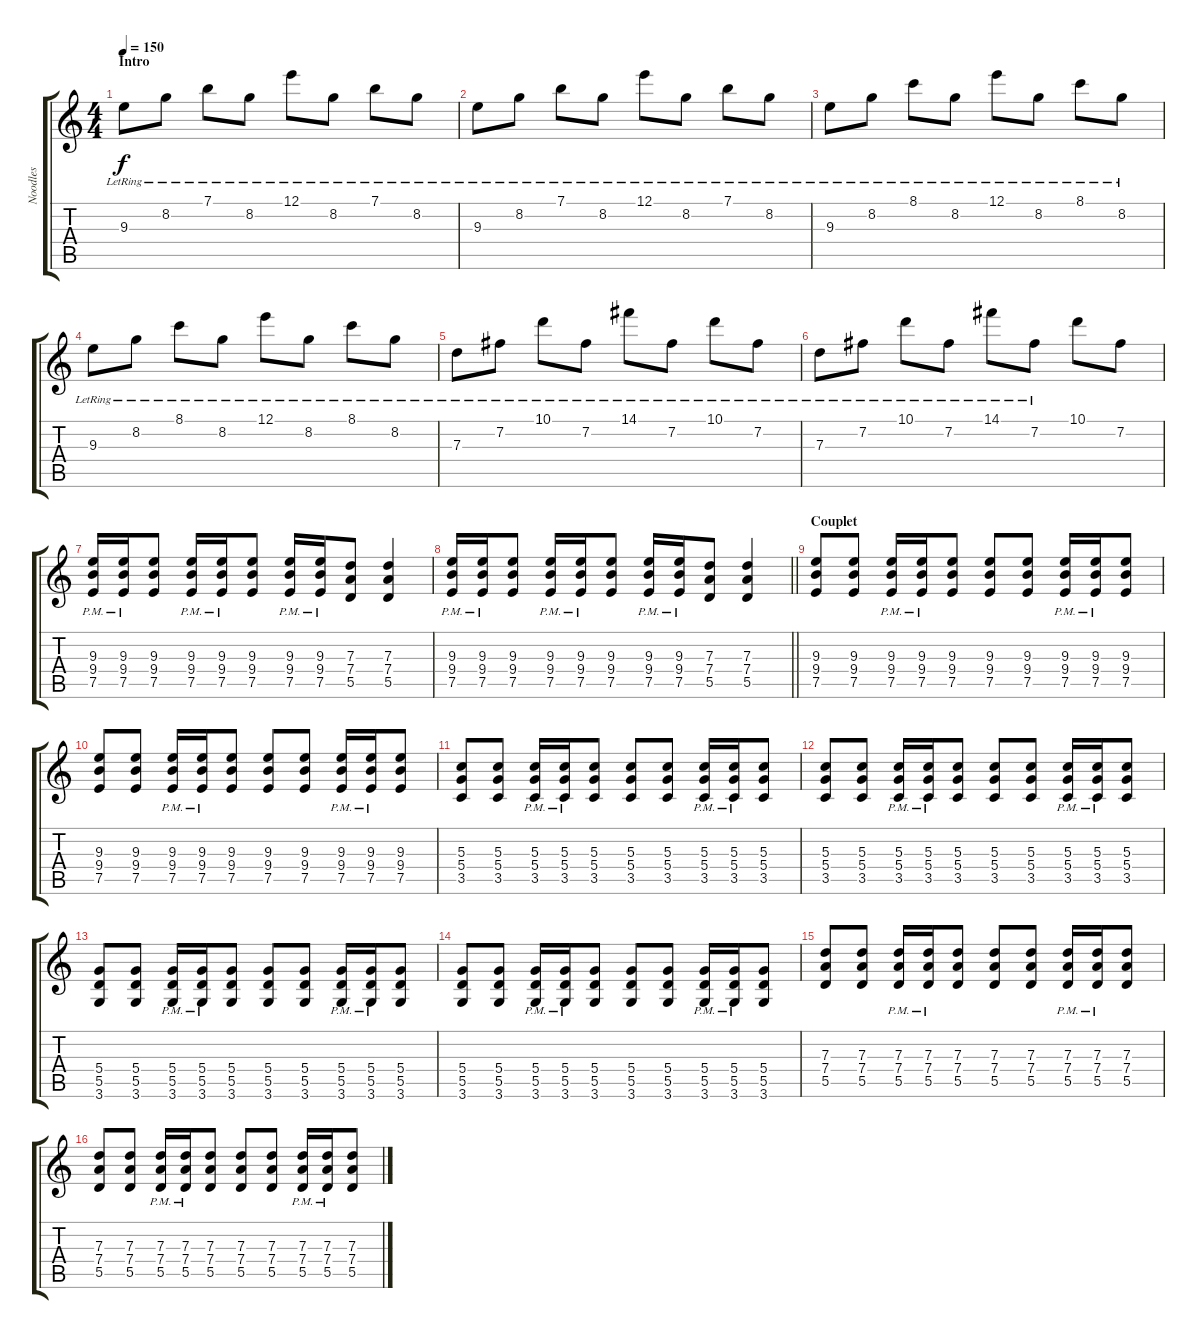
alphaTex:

\track ("Noodles" "Noodles") {instrument electricguitarjazz}
\staff {score tabs}
\tuning (E4 B3 G3 D3 A2 E2) {hide}
\ts (4 4)
\section ("" "Intro")
\tempo 150
\clef g2
\ks c
9.3{lr}.8{dy f instrument electricguitarjazz} 8.2{lr}.8 7.1{lr}.8 8.2{lr}.8 12.1{lr}.8 8.2{lr}.8 7.1{lr}.8 8.2{lr}.8 |
9.3{lr}.8 8.2{lr}.8 7.1{lr}.8 8.2{lr}.8 12.1{lr}.8 8.2{lr}.8 7.1{lr}.8 8.2{lr}.8 |
9.3{lr}.8 8.2{lr}.8 8.1{lr}.8 8.2{lr}.8 12.1{lr}.8 8.2{lr}.8 8.1{lr}.8 8.2{lr}.8 |
9.3{lr}.8 8.2{lr}.8 8.1{lr}.8 8.2{lr}.8 12.1{lr}.8 8.2{lr}.8 8.1{lr}.8 8.2{lr}.8 |
7.3{lr}.8 7.2{lr}.8 10.1{lr}.8 7.2{lr}.8 14.1{lr}.8 7.2{lr}.8 10.1{lr}.8 7.2{lr}.8 |
7.3{lr}.8 7.2{lr}.8 10.1{lr}.8 7.2{lr}.8 14.1{lr}.8 7.2{lr}.8 10.1.8 7.2.8 |
(9.3{pm} 9.4{pm} 7.5{pm}).16{volume 14 instrument distortionguitar} (9.3{pm} 9.4{pm} 7.5{pm}).16 (9.3 9.4 7.5).8 (9.3{pm} 9.4{pm} 7.5{pm}).16 (9.3{pm} 9.4{pm} 7.5{pm}).16 (9.3 9.4 7.5).8 (9.3{pm} 9.4{pm} 7.5{pm}).16 (9.3{pm} 9.4{pm} 7.5{pm}).16 (7.3 7.4 5.5).8 (7.3 7.4 5.5).4 |
\barLineRight lightlight
(9.3{pm} 9.4{pm} 7.5{pm}).16 (9.3{pm} 9.4{pm} 7.5{pm}).16 (9.3 9.4 7.5).8 (9.3{pm} 9.4{pm} 7.5{pm}).16 (9.3{pm} 9.4{pm} 7.5{pm}).16 (9.3 9.4 7.5).8 (9.3{pm} 9.4{pm} 7.5{pm}).16 (9.3{pm} 9.4{pm} 7.5{pm}).16 (7.3 7.4 5.5).8 (7.3 7.4 5.5).4 |
\section ("" "Couplet")
(9.3 9.4 7.5).8 (9.3 9.4 7.5).8 (9.3{pm} 9.4{pm} 7.5{pm}).16 (9.3{pm} 9.4{pm} 7.5{pm}).16 (9.3 9.4 7.5).8 (9.3 9.4 7.5).8 (9.3 9.4 7.5).8 (9.3{pm} 9.4{pm} 7.5{pm}).16 (9.3{pm} 9.4{pm} 7.5{pm}).16 (9.3 9.4 7.5).8 |
(9.3 9.4 7.5).8 (9.3 9.4 7.5).8 (9.3{pm} 9.4{pm} 7.5{pm}).16 (9.3{pm} 9.4{pm} 7.5{pm}).16 (9.3 9.4 7.5).8 (9.3 9.4 7.5).8 (9.3 9.4 7.5).8 (9.3{pm} 9.4{pm} 7.5{pm}).16 (9.3{pm} 9.4{pm} 7.5{pm}).16 (9.3 9.4 7.5).8 |
(5.3 5.4 3.5).8 (5.3 5.4 3.5).8 (5.3{pm} 5.4{pm} 3.5{pm}).16 (5.3{pm} 5.4{pm} 3.5{pm}).16 (5.3 5.4 3.5).8 (5.3 5.4 3.5).8 (5.3 5.4 3.5).8 (5.3{pm} 5.4{pm} 3.5{pm}).16 (5.3{pm} 5.4{pm} 3.5{pm}).16 (5.3 5.4 3.5).8 |
(5.3 5.4 3.5).8 (5.3 5.4 3.5).8 (5.3{pm} 5.4{pm} 3.5{pm}).16 (5.3{pm} 5.4{pm} 3.5{pm}).16 (5.3 5.4 3.5).8 (5.3 5.4 3.5).8 (5.3 5.4 3.5).8 (5.3{pm} 5.4{pm} 3.5{pm}).16 (5.3{pm} 5.4{pm} 3.5{pm}).16 (5.3 5.4 3.5).8 |
(5.4 5.5 3.6).8 (5.4 5.5 3.6).8 (5.4{pm} 5.5{pm} 3.6{pm}).16 (5.4{pm} 5.5{pm} 3.6{pm}).16 (5.4 5.5 3.6).8 (5.4 5.5 3.6).8 (5.4 5.5 3.6).8 (5.4{pm} 5.5{pm} 3.6{pm}).16 (5.4{pm} 5.5{pm} 3.6{pm}).16 (5.4 5.5 3.6).8 |
(5.4 5.5 3.6).8 (5.4 5.5 3.6).8 (5.4{pm} 5.5{pm} 3.6{pm}).16 (5.4{pm} 5.5{pm} 3.6{pm}).16 (5.4 5.5 3.6).8 (5.4 5.5 3.6).8 (5.4 5.5 3.6).8 (5.4{pm} 5.5{pm} 3.6{pm}).16 (5.4{pm} 5.5{pm} 3.6{pm}).16 (5.4 5.5 3.6).8 |
(7.3 7.4 5.5).8 (7.3 7.4 5.5).8 (7.3{pm} 7.4{pm} 5.5{pm}).16 (7.3{pm} 7.4{pm} 5.5{pm}).16 (7.3 7.4 5.5).8 (7.3 7.4 5.5).8 (7.3 7.4 5.5).8 (7.3{pm} 7.4{pm} 5.5{pm}).16 (7.3{pm} 7.4{pm} 5.5{pm}).16 (7.3 7.4 5.5).8 |
(7.3 7.4 5.5).8 (7.3 7.4 5.5).8 (7.3{pm} 7.4{pm} 5.5{pm}).16 (7.3{pm} 7.4{pm} 5.5{pm}).16 (7.3 7.4 5.5).8 (7.3 7.4 5.5).8 (7.3 7.4 5.5).8 (7.3{pm} 7.4{pm} 5.5{pm}).16 (7.3{pm} 7.4{pm} 5.5{pm}).16 (7.3 7.4 5.5).8
